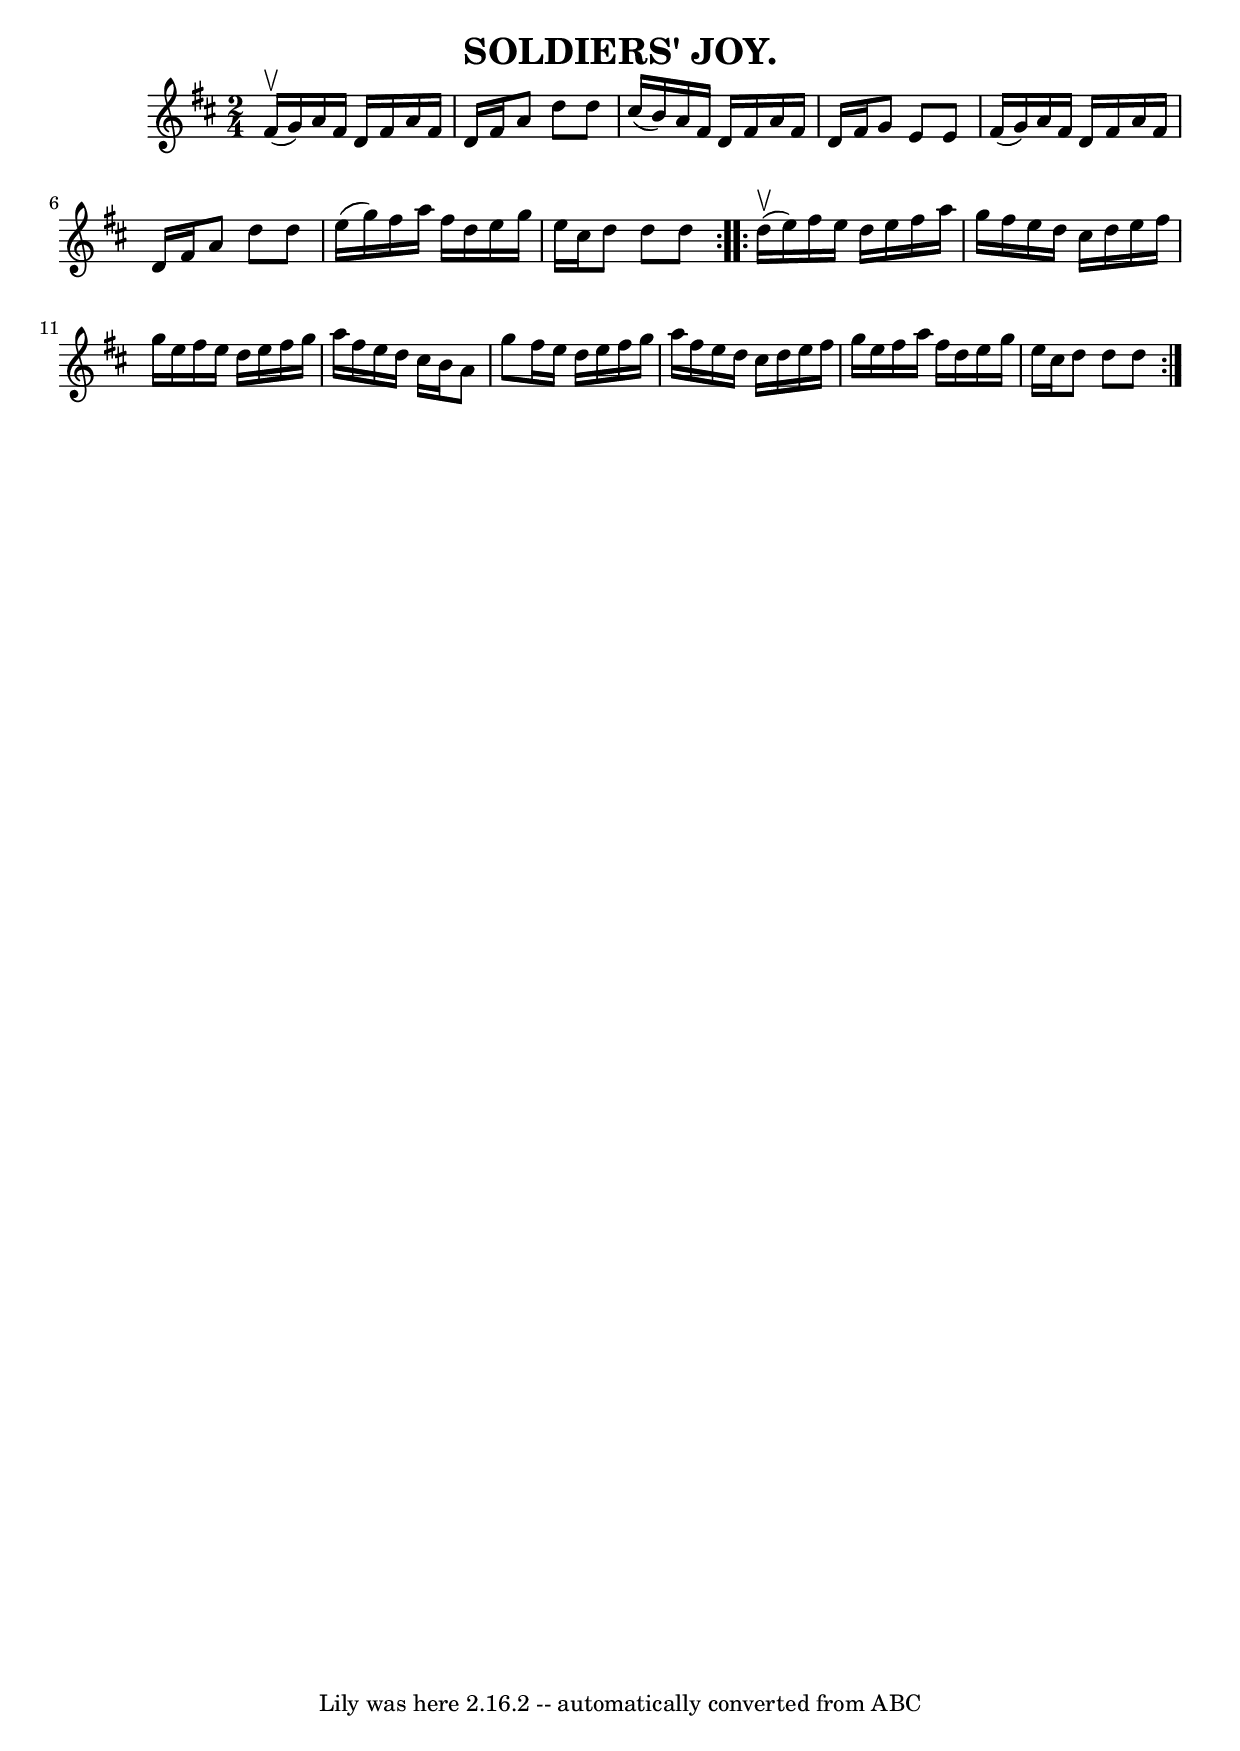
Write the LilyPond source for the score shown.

\version "2.16.2"
\include "Mammoth.ily"
\header {
  %% book = "Coles pg 24.7"
  crossRefNumber = "1"
  footnotes = "\\\\SOLDIERS' JOY.  [Form a circle, two couples facing].  -- Forward and back\\\\four, turn the opposite.  Balance and turn partners.  Ladies chain. Forward\\\\and back, forward, pass by to next couple."
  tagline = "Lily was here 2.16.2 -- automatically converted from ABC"
  title = "SOLDIERS' JOY."

}
voicedefault =  {



  \repeat volta 2 {

    \time 2/4 
    \key d \major
    fis'16 (^\upbow g'16)   |
    a'16    
    fis'16 d'16 fis'16 a'16 fis'16 d'16 fis'16    |
    a'8  
    d''8 d''8 cis''16 (b'16)   |
    a'16 fis'16 d'16    
    fis'16 a'16 fis'16 d'16 fis'16    |
    g'8 e'8 e'8    
    fis'16 (g'16)   |
    a'16 fis'16 d'16 fis'16 a'16    
    fis'16 d'16 fis'16    |
    a'8 d''8 d''8 e''16 (g''16)   |
    fis''16 a''16 fis''16 d''16 e''16 g''16 e''16 
    cis''16    |
    d''8 d''8 d''8    
  }     
  \repeat volta 2 {
    
    d''16 (^\upbow e''16)   |
    fis''16 e''16 d''16 e''16    
    fis''16 a''16 g''16 fis''16    |
    e''16 d''16 cis''16    
    d''16 e''16 fis''16 g''16 e''16    |
    fis''16 e''16    
    d''16 e''16 fis''16 g''16 a''16 fis''16    |
    e''16    
    d''16 cis''16 b'16 a'8 g''8    |
    fis''16 e''16    
    d''16 e''16 fis''16 g''16 a''16 fis''16    |
    e''16    
    d''16 cis''16 d''16 e''16 fis''16 g''16 e''16    |
    
    fis''16 a''16 fis''16 d''16 e''16 g''16 e''16 cis''16     |
    d''8 d''8 d''8    
  }   

}

\score{
  <<

    \context Staff="default"
    {
      \voicedefault 
      
    }

  >>
  \layout {
    
  }
  \midi {
  }

}
